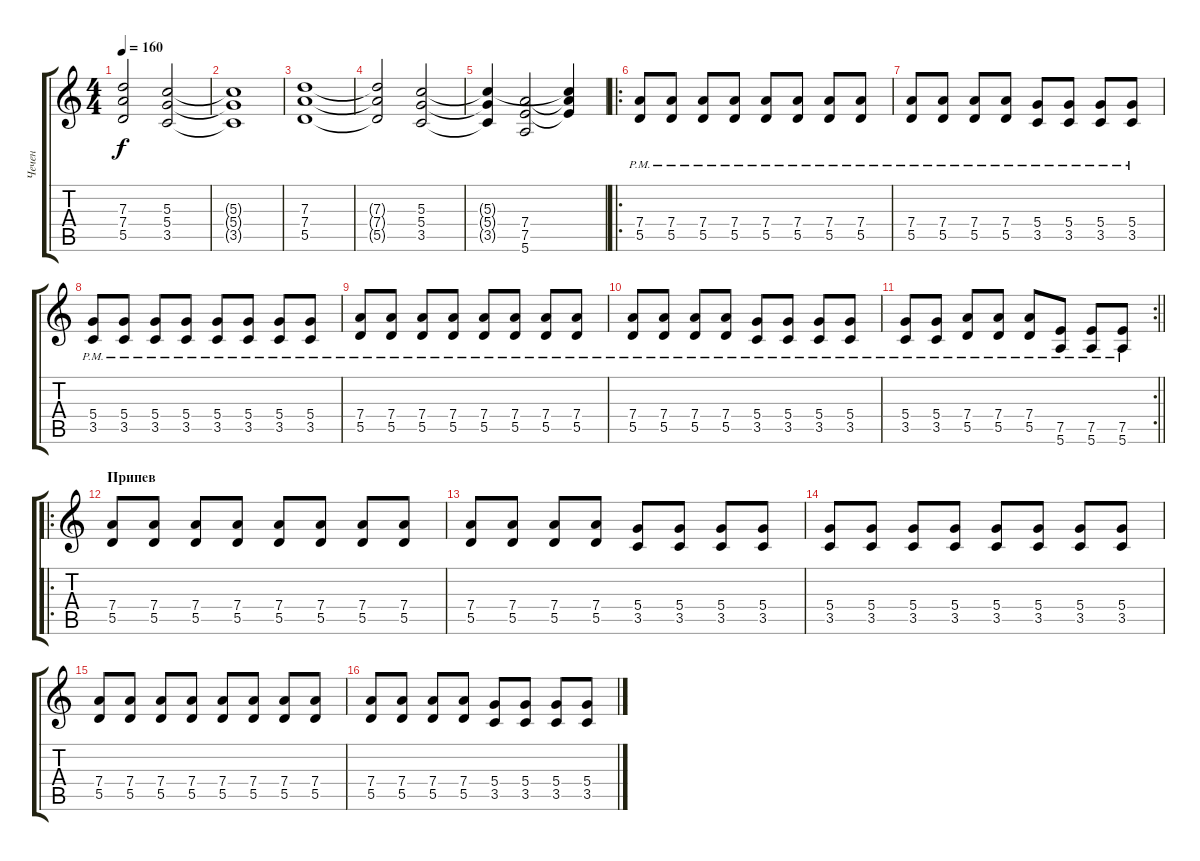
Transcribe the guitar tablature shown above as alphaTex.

\track ("Чечен" "Чечен") {instrument distortionguitar}
\staff {score tabs}
\tuning (E4 B3 G3 D3 A2 E2) {hide}
\ts (4 4)
\tempo 160
\clef g2
\ks c
(7.3{t} 7.4{t} 5.5{t}).2{dy f} (5.3 5.4 3.5).2 |
(5.3{t} 5.4{t} 3.5{t}).1 |
(7.3 7.4 5.5).1 |
(7.3{t} 7.4{t} 5.5{t}).2 (5.3 5.4 3.5).2 |
(5.3{t} 5.4{t} 3.5{t}).4 (7.4 7.5 5.6).2 (5.3{t} 7.4{t} 7.5{t}).4 |
\ro
(7.4{pm} 5.5{pm}).8{volume 16 instrument distortionguitar} (7.4{pm} 5.5{pm}).8 (7.4{pm} 5.5{pm}).8 (7.4{pm} 5.5{pm}).8 (7.4{pm} 5.5{pm}).8 (7.4{pm} 5.5{pm}).8 (7.4{pm} 5.5{pm}).8 (7.4{pm} 5.5{pm}).8 |
(7.4{pm} 5.5{pm}).8 (7.4{pm} 5.5{pm}).8 (7.4{pm} 5.5{pm}).8 (7.4{pm} 5.5{pm}).8 (5.4{pm} 3.5{pm}).8 (5.4{pm} 3.5{pm}).8 (5.4{pm} 3.5{pm}).8 (5.4{pm} 3.5{pm}).8 |
(5.4{pm} 3.5{pm}).8 (5.4{pm} 3.5{pm}).8 (5.4{pm} 3.5{pm}).8 (5.4{pm} 3.5{pm}).8 (5.4{pm} 3.5{pm}).8 (5.4{pm} 3.5{pm}).8 (5.4{pm} 3.5{pm}).8 (5.4{pm} 3.5{pm}).8 |
(7.4{pm} 5.5{pm}).8 (7.4{pm} 5.5{pm}).8 (7.4{pm} 5.5{pm}).8 (7.4{pm} 5.5{pm}).8 (7.4{pm} 5.5{pm}).8 (7.4{pm} 5.5{pm}).8 (7.4{pm} 5.5{pm}).8 (7.4{pm} 5.5{pm}).8 |
(7.4{pm} 5.5{pm}).8 (7.4{pm} 5.5{pm}).8 (7.4{pm} 5.5{pm}).8 (7.4{pm} 5.5{pm}).8 (5.4{pm} 3.5{pm}).8 (5.4{pm} 3.5{pm}).8 (5.4{pm} 3.5{pm}).8 (5.4{pm} 3.5{pm}).8 |
\rc 2
\barLineRight lightlight
(5.4{pm} 3.5{pm}).8 (5.4{pm} 3.5{pm}).8 (7.4{pm} 5.5{pm}).8 (7.4{pm} 5.5{pm}).8 (7.4{pm} 5.5{pm}).8 (7.5{pm} 5.6{pm}).8 (7.5{pm} 5.6{pm}).8 (7.5{pm} 5.6{pm}).8 |
\ro
\section ("" "Припев")
(7.4 5.5).8{volume 16 instrument distortionguitar} (7.4 5.5).8 (7.4 5.5).8 (7.4 5.5).8 (7.4 5.5).8 (7.4 5.5).8 (7.4 5.5).8 (7.4 5.5).8 |
(7.4 5.5).8 (7.4 5.5).8 (7.4 5.5).8 (7.4 5.5).8 (5.4 3.5).8 (5.4 3.5).8 (5.4 3.5).8 (5.4 3.5).8 |
(5.4 3.5).8 (5.4 3.5).8 (5.4 3.5).8 (5.4 3.5).8 (5.4 3.5).8 (5.4 3.5).8 (5.4 3.5).8 (5.4 3.5).8 |
(7.4 5.5).8 (7.4 5.5).8 (7.4 5.5).8 (7.4 5.5).8 (7.4 5.5).8 (7.4 5.5).8 (7.4 5.5).8 (7.4 5.5).8 |
(7.4 5.5).8 (7.4 5.5).8 (7.4 5.5).8 (7.4 5.5).8 (5.4 3.5).8 (5.4 3.5).8 (5.4 3.5).8 (5.4 3.5).8
